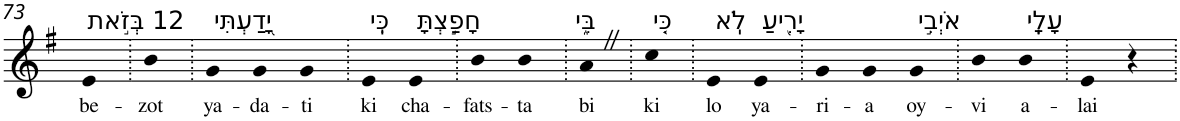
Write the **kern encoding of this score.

**kern	**text
*part1	*part1
*staff1	*staff1
*I"Piano	*
*I'Pno	*
!!LO:PB:g=z
*clefG2	*
*k[f#]	*
*G:	*
=73	=73
!LO:TX:a:t=12 בְּזֹ֣את	!
!	!LO:LY:b
4e	be-
=74.	=74.
!	!LO:LY:b
4b	-zot
=75.	=75.
!LO:TX:a:t=יָ֭דַעְתִּי	!
!	!LO:LY:b
4g	ya-
!	!LO:LY:b
4g	-da-
!	!LO:LY:b
4g	-ti
=76.	=76.
!LO:TX:a:t=כִּֽי	!
!	!LO:LY:b
4e	ki
!LO:TX:a:t=חָפַ֣צְתָּ	!
!	!LO:LY:b
4e	cha-
=77.	=77.
!	!LO:LY:b
4b	-fats-
!	!LO:LY:b
4b	-ta
=78.	=78.
!LO:TX:a:t=בִּ֑י	!
!	!LO:LY:b
4aZ	bi
=79.	=79.
!LO:TX:a:t=כִּ֤י	!
!	!LO:LY:b
4cc	ki
=80.	=80.
!LO:TX:a:t=לֹֽא	!
!	!LO:LY:b
4e	lo
!LO:TX:a:t=יָרִ֖יעַ	!
!	!LO:LY:b
4e	ya-
=81.	=81.
!	!LO:LY:b
4g	-ri-
!	!LO:LY:b
4g	-a
!LO:TX:a:t=אֹיְבִ֣י	!
!	!LO:LY:b
4g	oy-
=82.	=82.
!	!LO:LY:b
4b	-vi
!LO:TX:a:t=עָלָֽי	!
!	!LO:LY:b
4b	a-
=83.	=83.
!	!LO:LY:b
4e	-lai
4r	.
=.	=.
*-	*-
